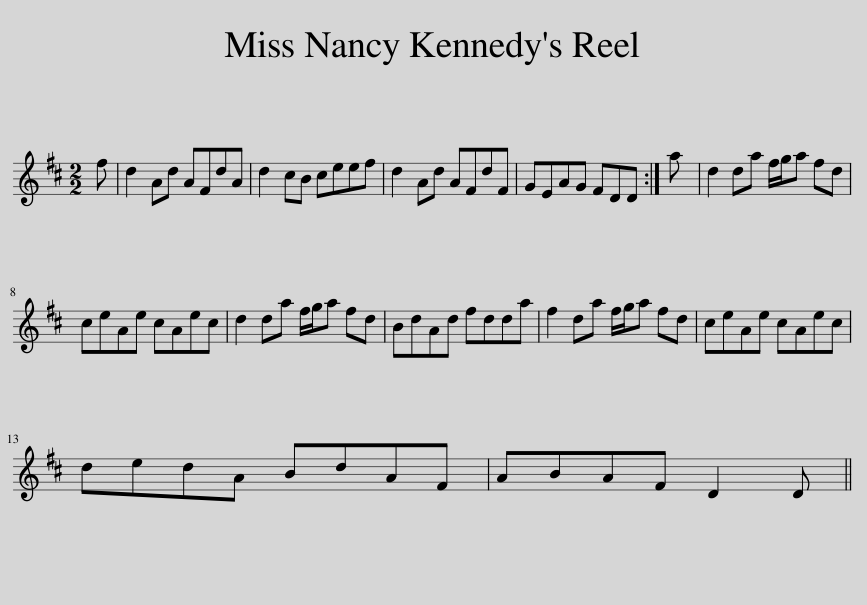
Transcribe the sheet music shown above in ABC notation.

X:1
L:1/8
M:2/2
I:linebreak $
K:D
V:1 treble
V:1
 f | d2 Ad AFdA | d2 cB ceef | d2 Ad AFdF | GEAG FDD :| %5
 a | d2 da f/g/a fd |$ ceAe cAec | d2 da f/g/a fd | BdAd fdda | %10
 f2 da f/g/a fd | ceAe cAec |$ dedA BdAF | ABAF D2 D || %14
